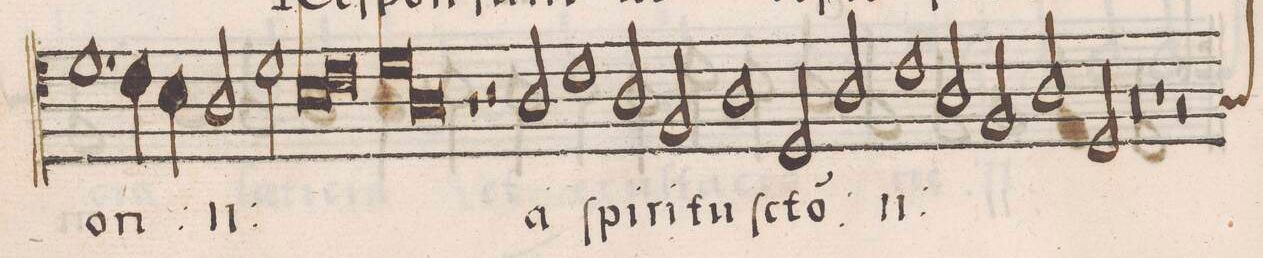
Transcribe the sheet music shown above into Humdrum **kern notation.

**kern	**text
*I"ALTVS	*
*clefC4	*
*k[]	*
*met(C)	*
*M2/1	*
1.d	-on
4c\	.
4B\	.
=7-	=7-
*	*ij
2A/	ſi-
2d\	.
*lig	*
1B	-me-
=8-	=8-
1c	.
*Xlig	*
*lig	*
1d	-on
*	*Xij
=9-	=9-
1A	.
*Xlig	*
1r	.
=10-	=10-
2r	.
2A/	a
1c	ſpi-
=11-	=11-
2A/	-ri-
2F/	-tu
1A	ſ(an)-
=12-	=12-
2D/	-cto
*	*ij
2A/	a
1c	ſpi-
=13-	=13-
2A/	-ri-
2F/	-tu
2A/	ſ(an)-
2D/	-cto
*	*Xij
=14-	=14-
0r	.
=15-	=15-
1r	.
*custos:G	*
2r	.
*-	*-
